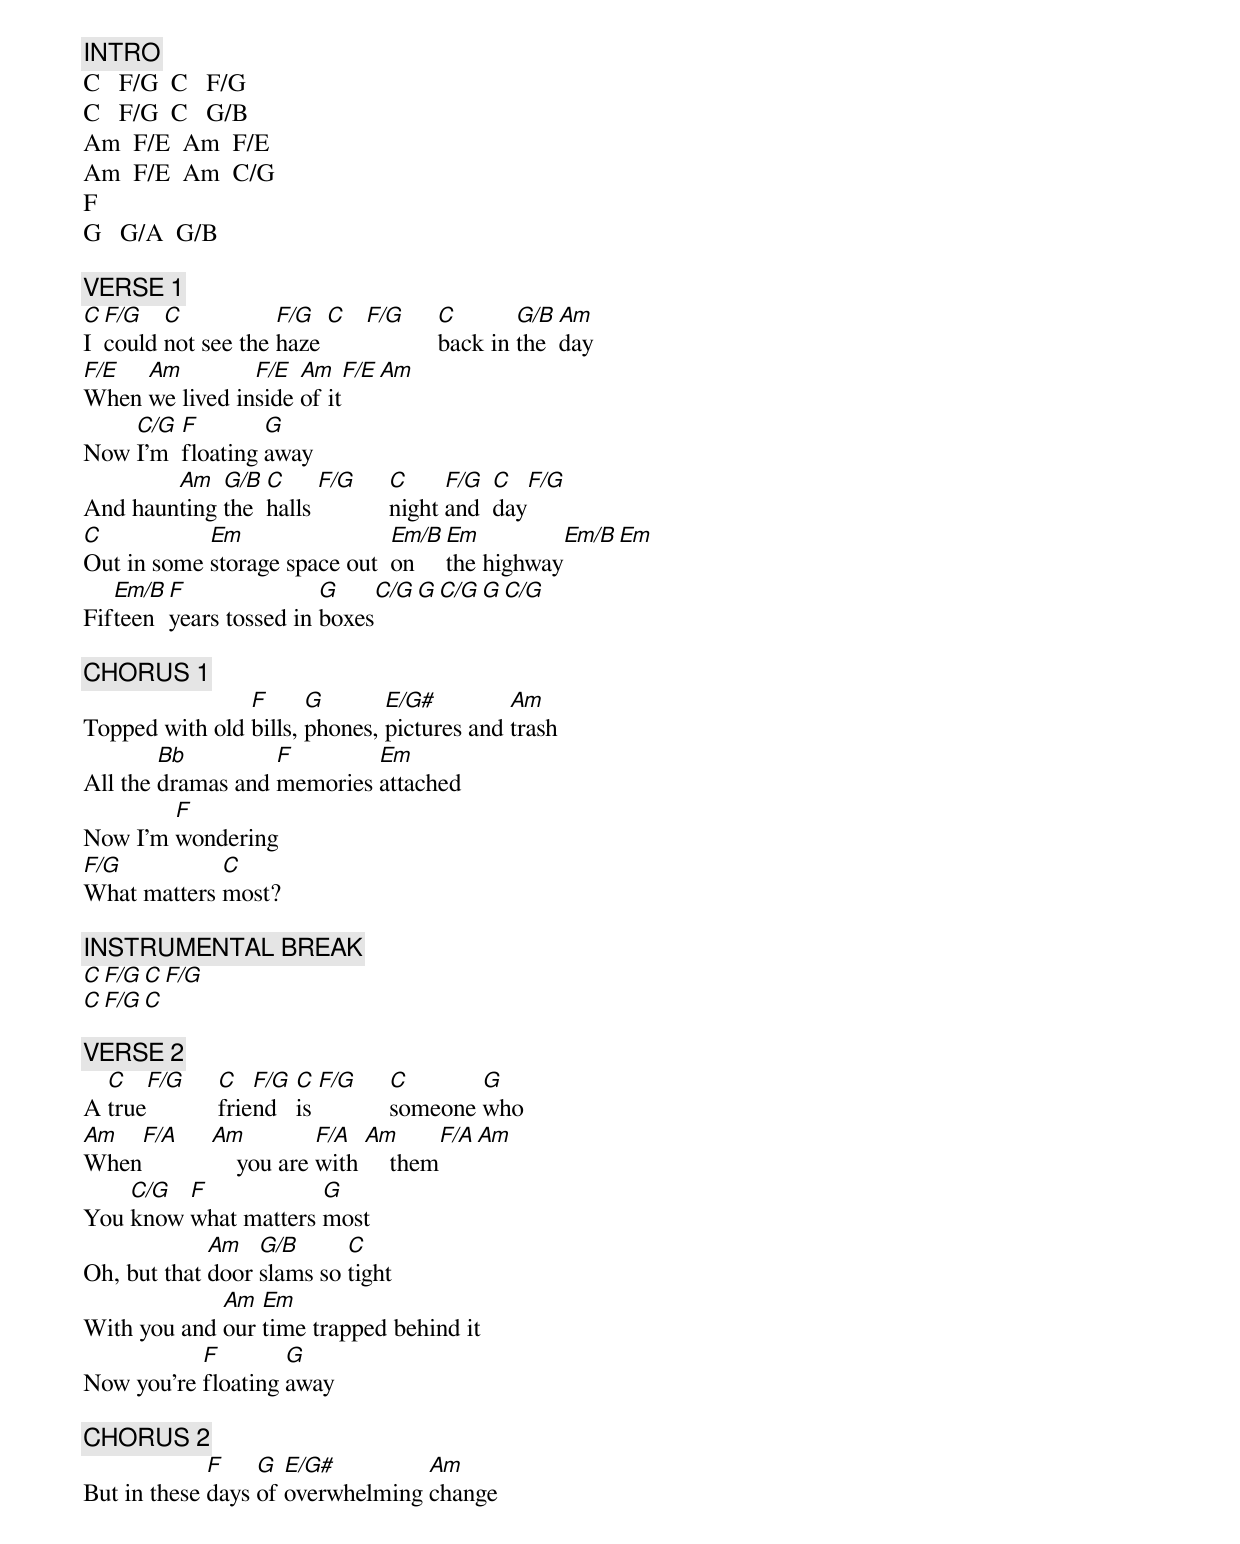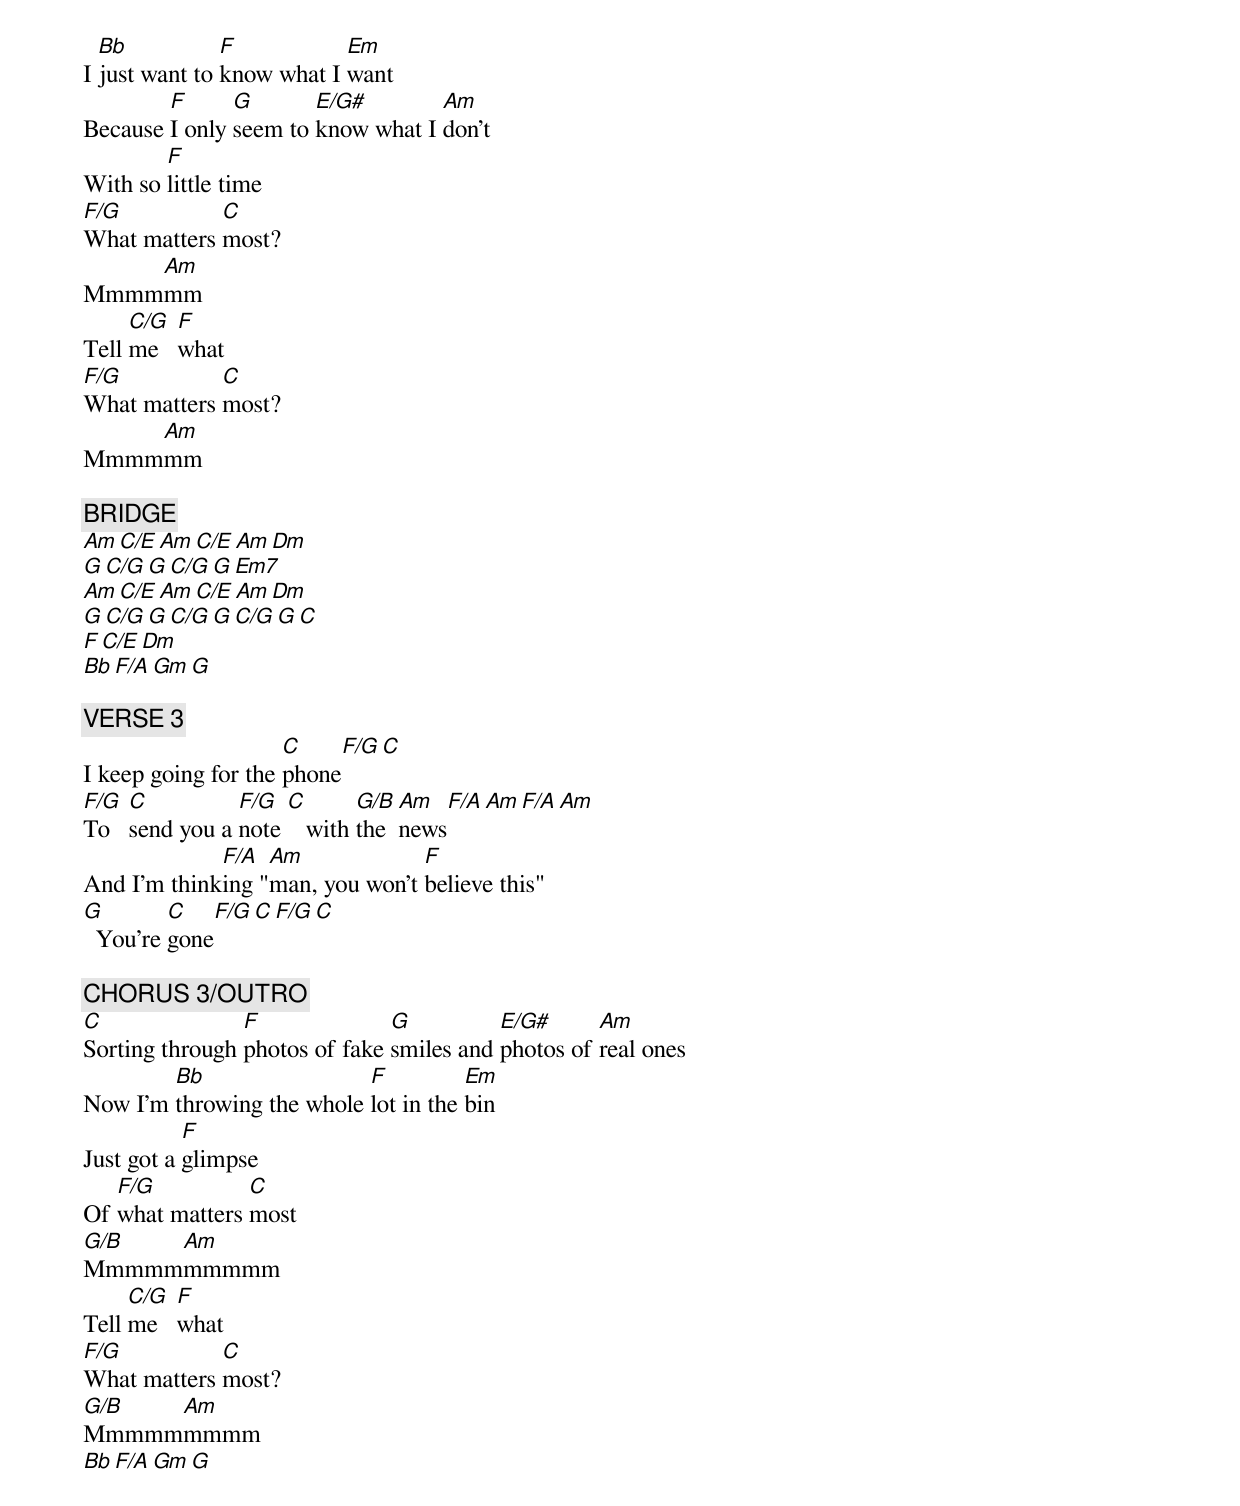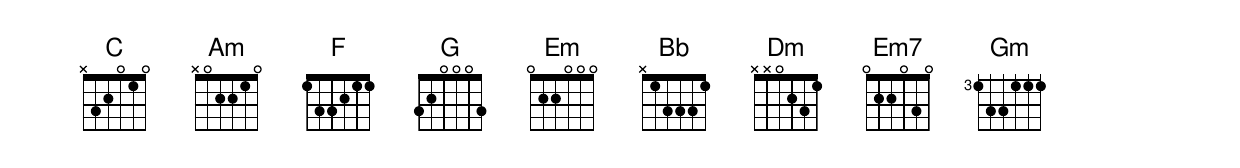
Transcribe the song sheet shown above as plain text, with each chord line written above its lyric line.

[INTRO]
C   F/G  C   F/G
C   F/G  C   G/B
Am  F/E  Am  F/E
Am  F/E  Am  C/G
F
G   G/A  G/B

[VERSE 1]
C F/G   C           F/G  C  F/G  C       G/B  Am
I could not see the haze         back in the  day
F/E  Am         F/E  Am    F/E  Am
When we lived inside of it
    C/G  F        G
Now I'm  floating away
        Am   G/B  C     F/G  C     F/G  C  F/G
And haunting the  halls      night and  day
C           Em                 Em/B  Em          Em/B  Em
Out in some storage space out  on    the highway
   Em/B  F               G     C/G  G  C/G  G  C/G
Fifteen  years tossed in boxes

[CHORUS 1]
                F      G       E/G#         Am
Topped with old bills, phones, pictures and trash
        Bb         F        Em
All the dramas and memories attached
        F
Now I'm wondering
F/G          C
What matters most?

[INSTRUMENTAL BREAK]
C   F/G  C   F/G
C   F/G  C

[VERSE 2]
  C   F/G  C   F/G  C  F/G  C       G
A true     friend   is      someone who
Am  F/A  Am          F/A  Am       F/A  Am
When         you are with     them
    C/G  F            G
You know what matters most
             Am   G/B      C
Oh, but that door slams so tight
             Am  Em
With you and our time trapped behind it
           F        G
Now you're floating away

[CHORUS 2]
             F    G  E/G#         Am
But in these days of overwhelming change
  Bb           F           Em
I just want to know what I want
        F      G       E/G#        Am
Becausе I only seem to know what I don't
        F
With so little time
F/G          C
What matters most?
    Am
Mmmmmm
     C/G  F
Tеll me   what
F/G          C
What matters most?
    Am
Mmmmmm

[BRIDGE]
Am  C/E  Am  C/E  Am  Dm
G   C/G  G   C/G  G   Em7
Am  C/E  Am  C/E  Am  Dm
G   C/G  G   C/G  G   C/G  G  C
F   C/E  Dm
Bb  F/A  Gm  G

[VERSE 3]
                     C     F/G  C
I keep going for the phone
F/G  C          F/G  C       G/B  Am   F/A  Am  F/A  Am
To   send you a note    with the  news
             F/A  Am             F
And I'm thinking "man, you won't believe this"
G        C    F/G  C  F/G  C
  You're gone

[CHORUS 3/OUTRO]
C               F              G          E/G#      Am
Sorting through photos of fake smiles and photos of real ones
        Bb                 F          Em
Now I'm throwing the whole lot in the bin
           F
Just got a glimpse
   F/G          C
Of what matters most
G/B  Am
Mmmmmmmmmm
     C/G  F
Tell me   what
F/G          C
What matters most?
G/B  Am
Mmmmmmmmm
Bb  F/A  Gm  G
